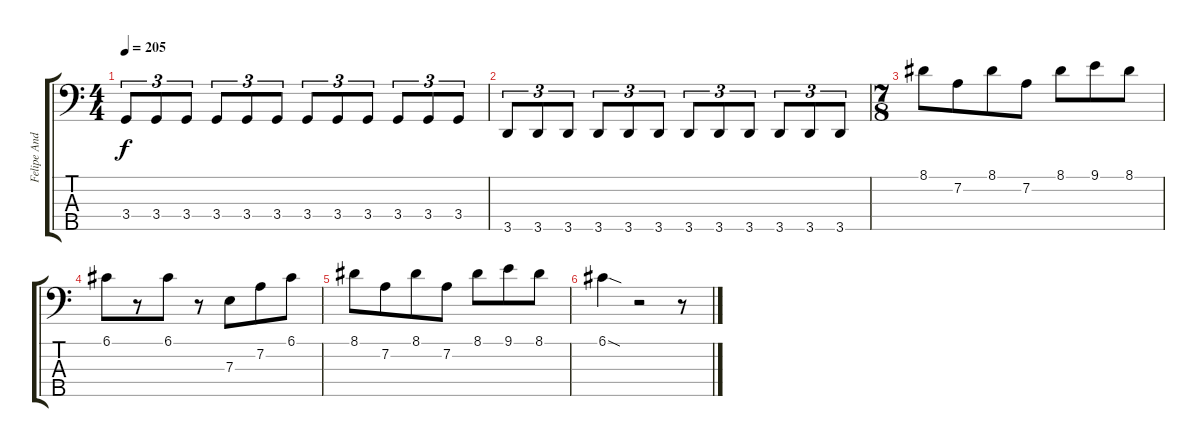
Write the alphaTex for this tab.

\track ("Felipe Andreoli" "Felipe And") {instrument electricbassfinger}
\staff {score tabs}
\tuning (G2 D2 A1 E1 B0) {hide}
\ts (4 4)
\tempo 205
\clef f4
\ks c
3.4.8{tu (3 2) dy f} 3.4.8{tu (3 2)} 3.4.8{tu (3 2)} 3.4.8{tu (3 2)} 3.4.8{tu (3 2)} 3.4.8{tu (3 2)} 3.4.8{tu (3 2)} 3.4.8{tu (3 2)} 3.4.8{tu (3 2)} 3.4.8{tu (3 2)} 3.4.8{tu (3 2)} 3.4.8{tu (3 2)} |
3.5.8{tu (3 2)} 3.5.8{tu (3 2)} 3.5.8{tu (3 2)} 3.5.8{tu (3 2)} 3.5.8{tu (3 2)} 3.5.8{tu (3 2)} 3.5.8{tu (3 2)} 3.5.8{tu (3 2)} 3.5.8{tu (3 2)} 3.5.8{tu (3 2)} 3.5.8{tu (3 2)} 3.5.8{tu (3 2)} |
\ts (7 8)
8.1.8 7.2.8 8.1.8 7.2.8 8.1.8 9.1.8 8.1.8 |
6.1.8 r.8 6.1.8 r.8 7.3.8 7.2.8 6.1.8 |
8.1.8 7.2.8 8.1.8 7.2.8 8.1.8 9.1.8 8.1.8 |
6.1{sod}.4 r.2 r.8
